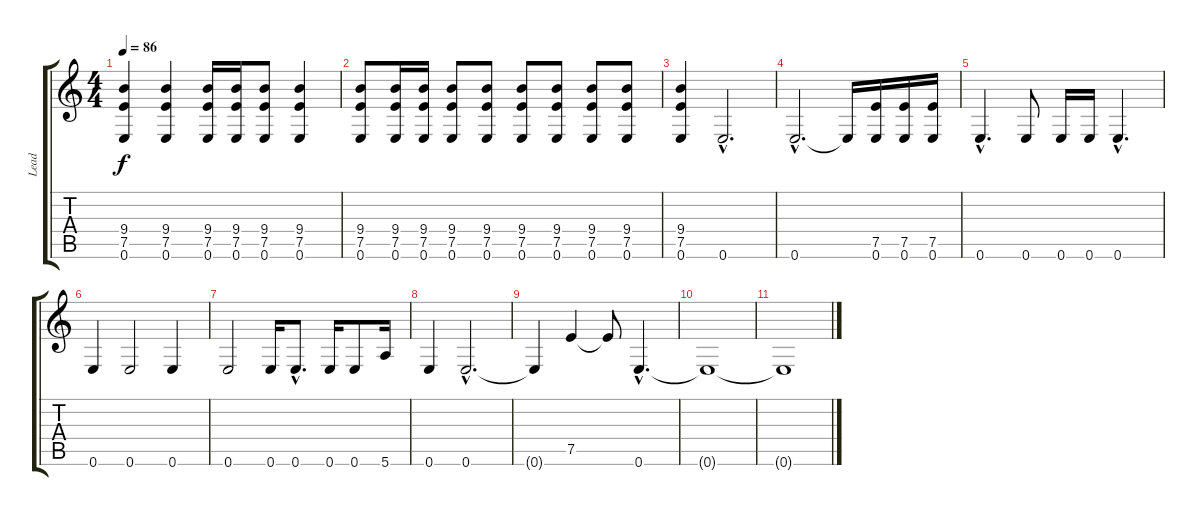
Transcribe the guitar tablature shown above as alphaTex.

\track ("Lead" "Lead") {instrument electricguitarjazz}
\staff {score tabs}
\tuning (E4 B3 G3 D3 A2 E2) {hide}
\ts (4 4)
\tempo 86
\clef g2
\ks c
(9.4 7.5 0.6).4{dy f} (9.4 7.5 0.6).4 (9.4 7.5 0.6).16 (9.4 7.5 0.6).16 (9.4 7.5 0.6).8 (9.4 7.5 0.6).4 |
(9.4 7.5 0.6).8 (9.4 7.5 0.6).16 (9.4 7.5 0.6).16 (9.4 7.5 0.6).8 (9.4 7.5 0.6).8 (9.4 7.5 0.6).8 (9.4 7.5 0.6).8 (9.4 7.5 0.6).8 (9.4 7.5 0.6).8 |
(9.4 7.5 0.6).4 0.6{hac}.2{d} |
0.6{hac}.2{d} 0.6{t}.16 (7.5 0.6).16 (7.5 0.6).16 (7.5 0.6).16 |
0.6{hac}.4{d} 0.6.8 0.6.16 0.6.16 0.6{hac}.4{d} |
0.6.4 0.6.2 0.6.4 |
0.6.2 0.6.16 0.6{hac}.8{d} 0.6.16 0.6.8 5.6.16 |
0.6.4 0.6{hac}.2{d} |
0.6{t}.4 7.5.4 7.5{t}.8 0.6{hac}.4{d} |
0.6{t}.1 |
0.6{t}.1
